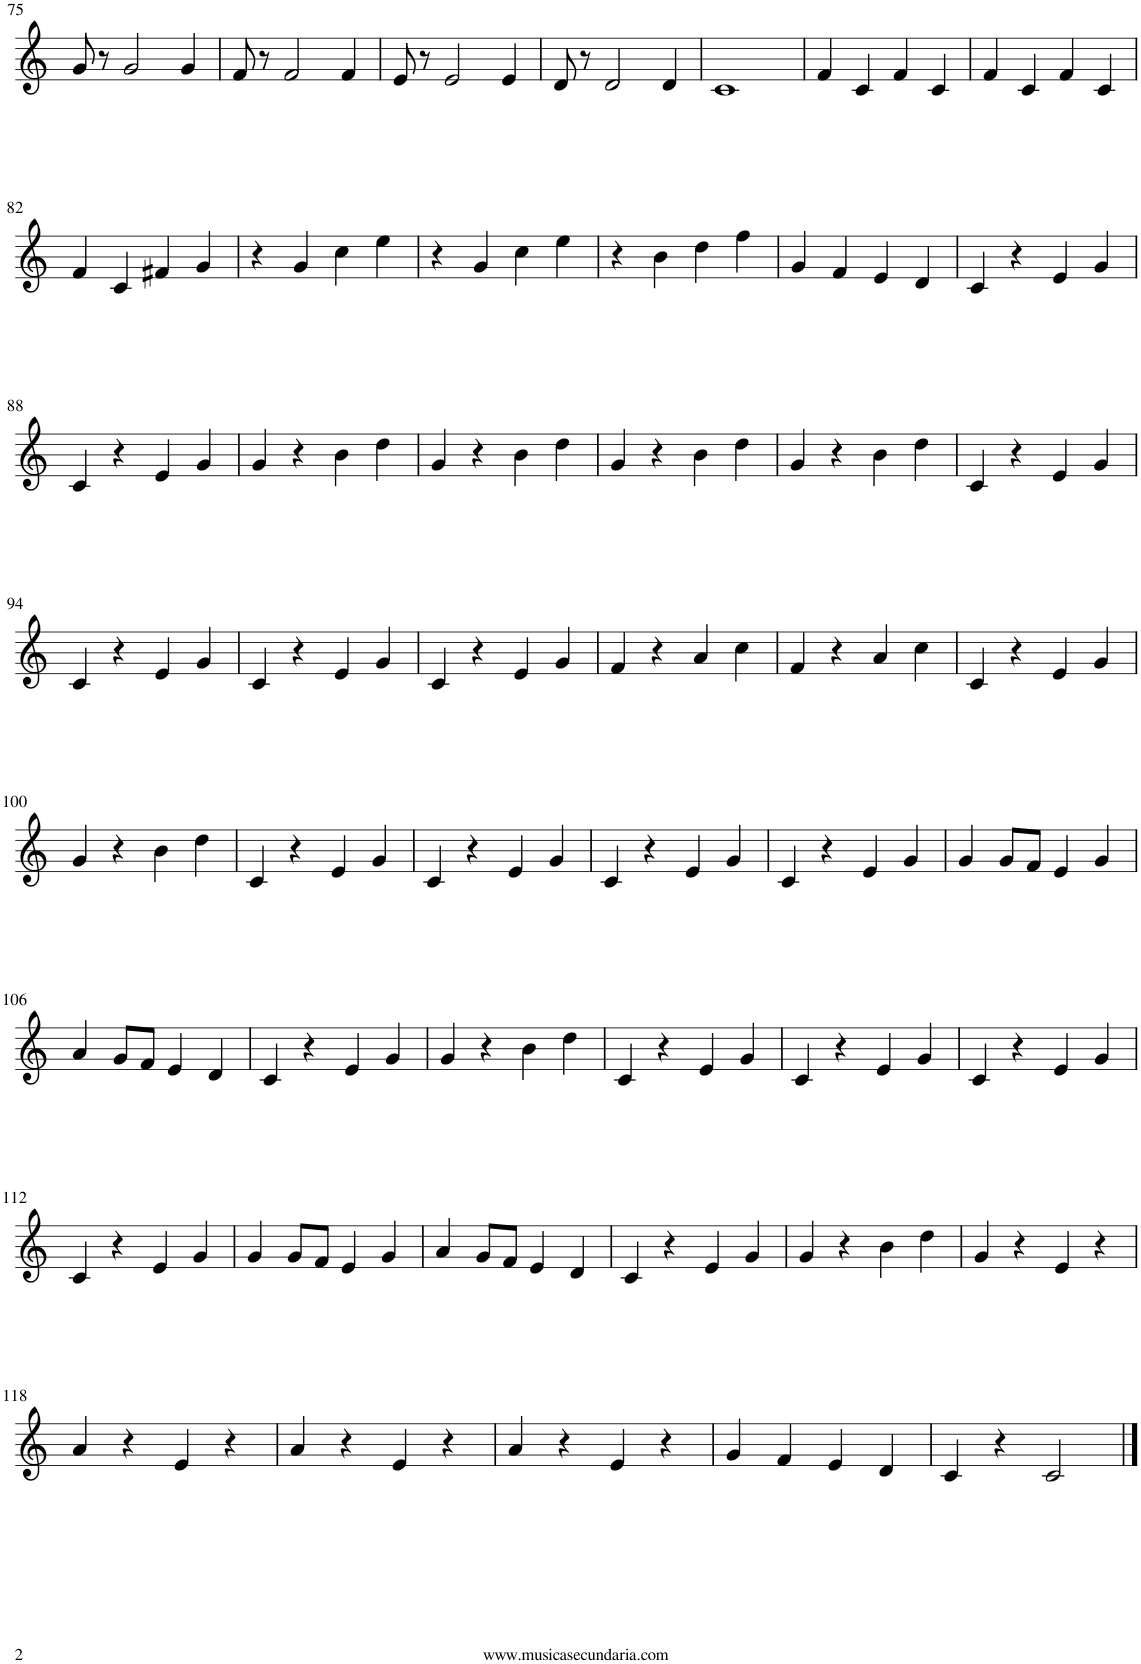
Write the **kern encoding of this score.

**kern
*part1
*staff1
*I"Met/Fl/Xil.B
!!LO:PB:g=z
*clefG2
*k[]
*M4/4
*met(c|)
=75
8g/
8r
2g/
4g/
=76
8f/
8r
2f/
4f/
=77
8e/
8r
2e/
4e/
=78
8d/
8r
2d/
4d/
=79
1c
=80
4f/
4c/
4f/
4c/
=81
4f/
4c/
4f/
4c/
!!LO:LB:g=z
=82
4f/
4c/
4f#X/
4g/
=83
4r
4g/
4cc\
4ee\
=84
4r
4g/
4cc\
4ee\
=85
4r
4b\
4dd\
4ff\
=86
4g/
4f/
4e/
4d/
=87
4c/
4r
4e/
4g/
!!LO:LB:g=z
=88
4c/
4r
4e/
4g/
=89
4g/
4r
4b\
4dd\
=90
4g/
4r
4b\
4dd\
=91
4g/
4r
4b\
4dd\
=92
4g/
4r
4b\
4dd\
=93
4c/
4r
4e/
4g/
!!LO:LB:g=z
=94
4c/
4r
4e/
4g/
=95
4c/
4r
4e/
4g/
=96
4c/
4r
4e/
4g/
=97
4f/
4r
4a/
4cc\
=98
4f/
4r
4a/
4cc\
=99
4c/
4r
4e/
4g/
!!LO:LB:g=z
=100
4g/
4r
4b\
4dd\
=101
4c/
4r
4e/
4g/
=102
4c/
4r
4e/
4g/
=103
4c/
4r
4e/
4g/
=104
4c/
4r
4e/
4g/
=105
4g/
8g/L
8f/J
4e/
4g/
!!LO:LB:g=z
=106
4a/
8g/L
8f/J
4e/
4d/
=107
4c/
4r
4e/
4g/
=108
4g/
4r
4b\
4dd\
=109
4c/
4r
4e/
4g/
=110
4c/
4r
4e/
4g/
=111
4c/
4r
4e/
4g/
!!LO:LB:g=z
=112
4c/
4r
4e/
4g/
=113
4g/
8g/L
8f/J
4e/
4g/
=114
4a/
8g/L
8f/J
4e/
4d/
=115
4c/
4r
4e/
4g/
=116
4g/
4r
4b\
4dd\
=117
4g/
4r
4e/
4r
!!LO:LB:g=z
=118
4a/
4r
4e/
4r
=119
4a/
4r
4e/
4r
=120
4a/
4r
4e/
4r
=121
4g/
4f/
4e/
4d/
=122
4c/
4r
2c/
==
*-
